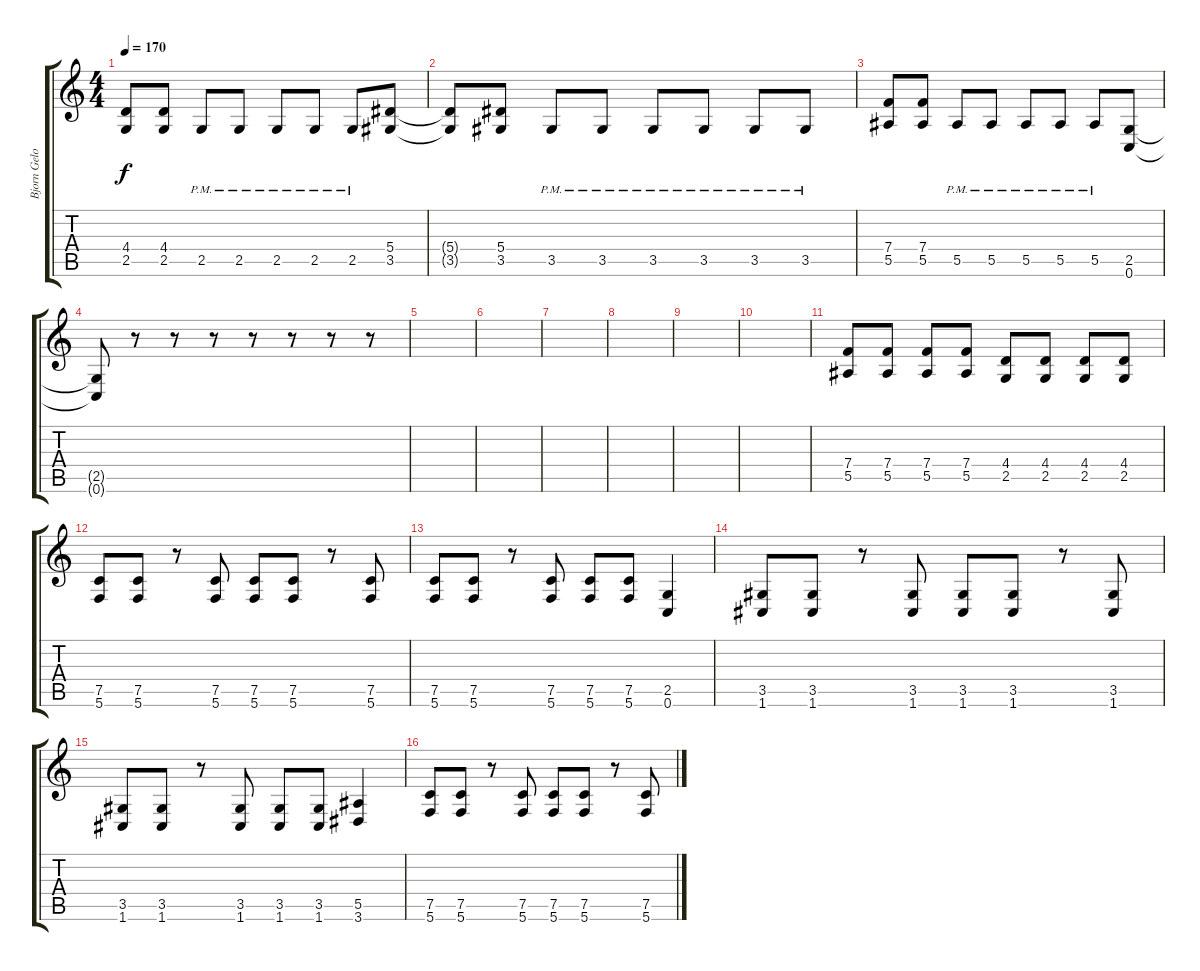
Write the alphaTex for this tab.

\track ("Bjorn Gelotte" "Bjorn Gelo") {instrument distortionguitar}
\staff {score tabs}
\tuning (C4 G3 Eb3 Bb2 F2 C2) {hide}
\ts (4 4)
\tempo 170
\clef g2
\ks c
(4.4 2.5).8{dy f} (4.4 2.5).8 2.5{pm}.8 2.5{pm}.8 2.5{pm}.8 2.5{pm}.8 2.5{pm}.8 (5.4 3.5).8 |
(5.4{t} 3.5{t}).8 (5.4 3.5).8 3.5{pm}.8 3.5{pm}.8 3.5{pm}.8 3.5{pm}.8 3.5{pm}.8 3.5{pm}.8 |
(7.4 5.5).8 (7.4 5.5).8 5.5{pm}.8 5.5{pm}.8 5.5{pm}.8 5.5{pm}.8 5.5{pm}.8 (2.5 0.6).8 |
(2.5{t} 0.6{t}).8 r.8 r.8 r.8 r.8 r.8 r.8 r.8 |
|
|
|
|
|
|
(7.4 5.5).8 (7.4 5.5).8 (7.4 5.5).8 (7.4 5.5).8 (4.4 2.5).8 (4.4 2.5).8 (4.4 2.5).8 (4.4 2.5).8 |
(7.5 5.6).8 (7.5 5.6).8 r.8 (7.5 5.6).8 (7.5 5.6).8 (7.5 5.6).8 r.8 (7.5 5.6).8 |
(7.5 5.6).8 (7.5 5.6).8 r.8 (7.5 5.6).8 (7.5 5.6).8 (7.5 5.6).8 (2.5 0.6).4 |
(3.5 1.6).8 (3.5 1.6).8 r.8 (3.5 1.6).8 (3.5 1.6).8 (3.5 1.6).8 r.8 (3.5 1.6).8 |
(3.5 1.6).8 (3.5 1.6).8 r.8 (3.5 1.6).8 (3.5 1.6).8 (3.5 1.6).8 (5.5 3.6).4 |
(7.5 5.6).8 (7.5 5.6).8 r.8 (7.5 5.6).8 (7.5 5.6).8 (7.5 5.6).8 r.8 (7.5 5.6).8
